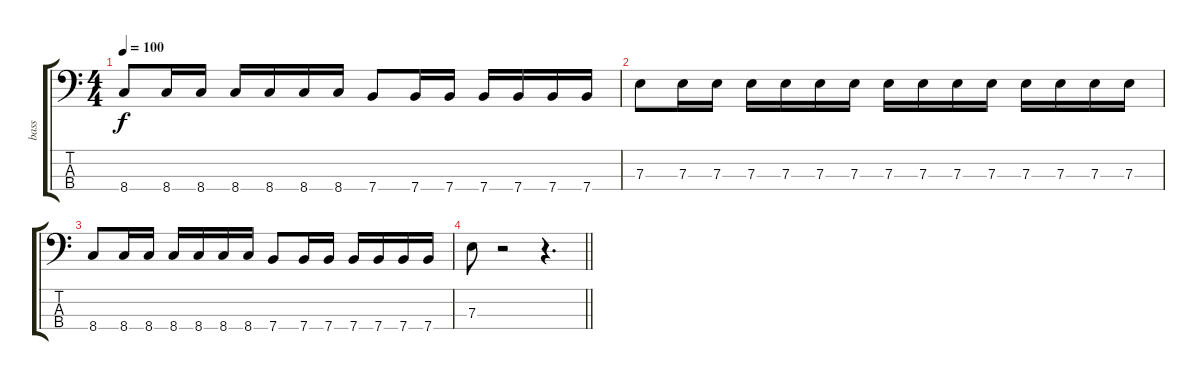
\track ("bass" "bass") {instrument electricbasspick}
\staff {score tabs}
\tuning (G2 D2 A1 E1) {hide}
\ts (4 4)
\tempo 100
\clef f4
\ks aminor
8.4.8{dy f} 8.4.16 8.4.16 8.4.16 8.4.16 8.4.16 8.4.16 7.4.8 7.4.16 7.4.16 7.4.16 7.4.16 7.4.16 7.4.16 |
7.3.8 7.3.16 7.3.16 7.3.16 7.3.16 7.3.16 7.3.16 7.3.16 7.3.16 7.3.16 7.3.16 7.3.16 7.3.16 7.3.16 7.3.16 |
8.4.8 8.4.16 8.4.16 8.4.16 8.4.16 8.4.16 8.4.16 7.4.8 7.4.16 7.4.16 7.4.16 7.4.16 7.4.16 7.4.16 |
\barLineRight lightlight
7.3.8 r.2 r.4{d}
